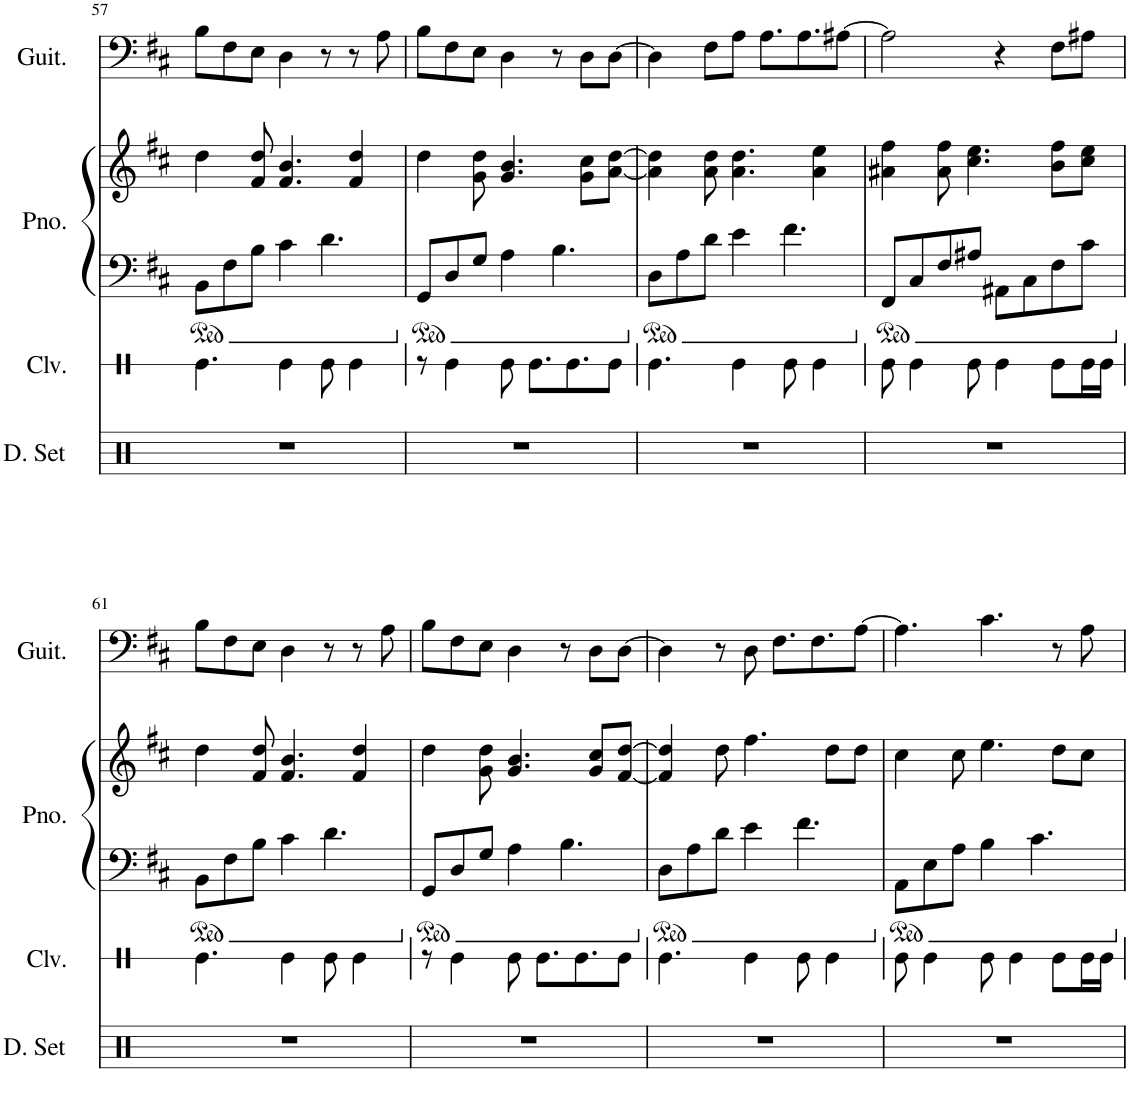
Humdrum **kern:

**kern	**kern	**kern	**kern	**kern
*part4	*part3	*part2	*part2	*part1
*staff5	*staff4	*staff3	*staff2	*staff1
*I"Drumset	*I"Claves	*I"Piano	*	*I"Acoustic Guitar
*I'D. Set	*I'Clv.	*I'Pno.	*	*I'Guit.
!!LO:PB:g=z
*clefX	*clefX	*clefF4	*clefG2	*clefF4
*k[]	*k[]	*k[f#c#]	*k[f#c#]	*k[f#c#]
*M4/4	*M4/4	*M4/4	*M4/4	*M4/4
=57	=57	=57	=57	=57
1r	4.Re\	8BB\L	4dd\	8B\L
.	.	8F#\	.	8F#\
.	.	8B\J	8f#/ 8dd/	8E\J
.	4Re\	4c#\	4.f#/ 4.b/	4D\
.	8Re\	4.d\	.	8r
.	4Re\	.	4f#/ 4dd/	8r
.	.	.	.	8A\
=58	=58	=58	=58	=58
1r	8r	8GG/L	4dd\	8B\L
.	4Re\	8D/	.	8F#\
.	.	8G/J	8g\ 8dd\	8E\J
.	8Re\	4A\	4.g/ 4.b/	4D\
.	8.Re\L	.	.	.
.	.	4.B\	.	8r
.	8.Re\	.	.	.
.	.	.	8g\ 8cc#\L	8D\L
.	8Re\J	.	[8a\ [8dd\J	[8D\J
=59	=59	=59	=59	=59
1r	4.Re\	8D\L	4a\] 4dd\]	4D\]
.	.	8A\	.	.
.	.	8d\J	8a\ 8dd\	8F#\L
.	4Re\	4e\	4.a\ 4.dd\	8A\J
.	.	.	.	8.A\L
.	8Re\	4.f#\	.	.
.	.	.	.	8.A\
.	4Re\	.	4a\ 4ee\	.
.	.	.	.	[8A#X\J
=60	=60	=60	=60	=60
1r	8Re\	8FF#/L	4a#X\ 4ff#\	2A#\]
.	4Re\	8C#/	.	.
.	.	8F#/	8a#\ 8ff#\	.
.	8Re\	8A#X/J	4.cc#\ 4.ee\	.
.	4Re\	8AA#X\L	.	4r
.	.	8C#\	.	.
.	8Re\L	8F#\	8b\ 8ff#\L	8F#\L
.	16Re\L	8c#\J	8cc#\ 8ee\J	8A#X\J
.	16Re\JJ	.	.	.
!!LO:LB:g=z
=61	=61	=61	=61	=61
1r	4.Re\	8BB\L	4dd\	8B\L
.	.	8F#\	.	8F#\
.	.	8B\J	8f#/ 8dd/	8E\J
.	4Re\	4c#\	4.f#/ 4.b/	4D\
.	8Re\	4.d\	.	8r
.	4Re\	.	4f#/ 4dd/	8r
.	.	.	.	8A\
=62	=62	=62	=62	=62
1r	8r	8GG/L	4dd\	8B\L
.	4Re\	8D/	.	8F#\
.	.	8G/J	8g\ 8dd\	8E\J
.	8Re\	4A\	4.g/ 4.b/	4D\
.	8.Re\L	.	.	.
.	.	4.B\	.	8r
.	8.Re\	.	.	.
.	.	.	8g/ 8cc#/L	8D\L
.	8Re\J	.	[8f#/ [8dd/J	[8D\J
=63	=63	=63	=63	=63
1r	4.Re\	8D\L	4f#/] 4dd/]	4D\]
.	.	8A\	.	.
.	.	8d\J	8dd\	8r
.	4Re\	4e\	4.ff#\	8D\
.	.	.	.	8.F#\L
.	8Re\	4.f#\	.	.
.	.	.	.	8.F#\
.	4Re\	.	8dd\L	.
.	.	.	8dd\J	[8A\J
=64	=64	=64	=64	=64
1r	8Re\	8AA\L	4cc#\	4.A\]
.	4Re\	8E\	.	.
.	.	8A\J	8cc#\	.
.	8Re\	4B\	4.ee\	4.c#\
.	4Re\	.	.	.
.	.	4.c#\	.	.
.	8Re\L	.	8dd\L	8r
.	16Re\L	.	8cc#\J	8A\
.	16Re\JJ	.	.	.
=	=	=	=	=
*-	*-	*-	*-	*-
